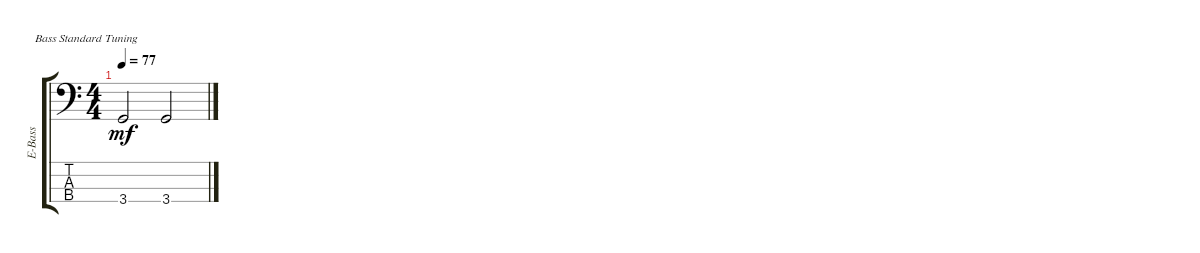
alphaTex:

\defaultSystemsLayout 4
\bracketExtendMode groupsimilarinstruments
\multiTrackTrackNamePolicy hidden
\otherSystemsTrackNameOrientation horizontal
\track ("Electric Bass" "E-Bass") {instrument electricbassfinger}
\staff {score tabs}
\tuning (G2 D2 A1 E1)
\ts (4 4)
\tempo 77
\clef f4
\ks c
3.4.2{dy mf} 3.4.2
